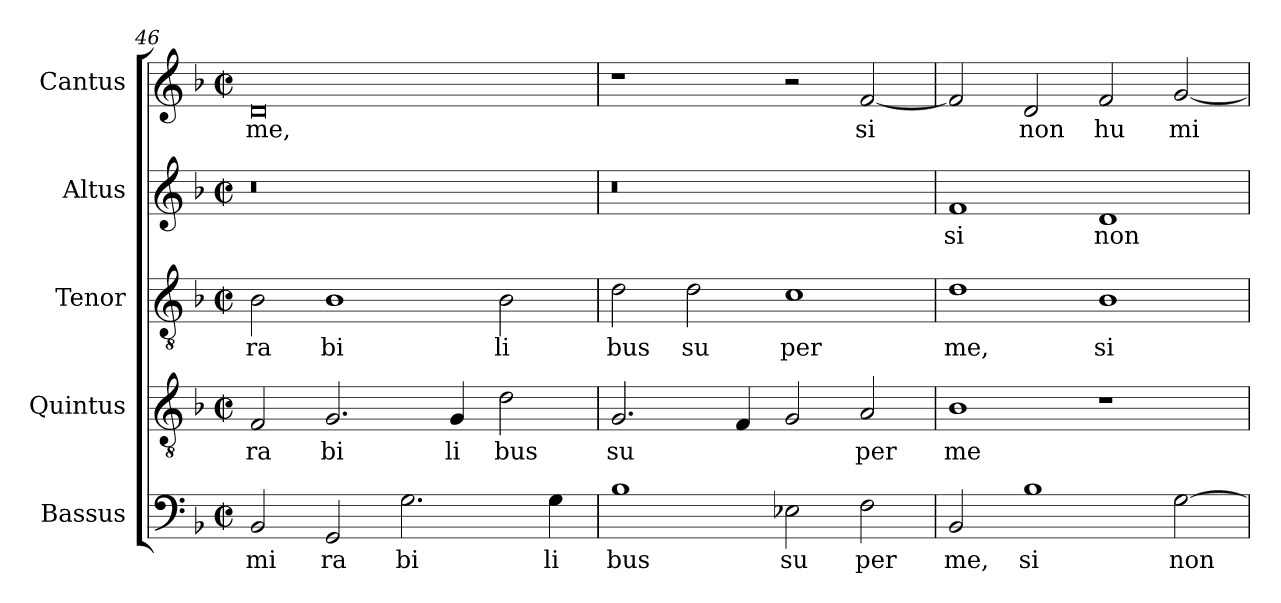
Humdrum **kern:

**kern	**text	**kern	**text	**kern	**text	**kern	**text	**kern	**text
*part5	*part5	*part4	*part4	*part3	*part3	*part2	*part2	*part1	*part1
*staff5	*staff5	*staff4	*staff4	*staff3	*staff3	*staff2	*staff2	*staff1	*staff1
*I"Bassus	*	*I"Quintus	*	*I"Tenor	*	*I"Altus	*	*I"Cantus	*
*clefF4	*	*clefGv2	*	*clefGv2	*	*clefG2	*	*clefG2	*
*k[b-]	*	*k[b-]	*	*k[b-]	*	*k[b-]	*	*k[b-]	*
*F:	*	*F:	*	*F:	*	*F:	*	*F:	*
*M2/2	*	*M2/2	*	*M2/2	*	*M2/2	*	*M2/2	*
*met(c|)	*	*met(c|)	*	*met(c|)	*	*met(c|)	*	*met(c|)	*
=46	=46	=46	=46	=46	=46	=46	=46	=46	=46
!	!LO:LY:b:cj	!	!LO:LY:b:cj	!	!LO:LY:b:cj	!	!	!	!LO:LY:b:cj
2BB-/	mi	2F/	ra	2B-\	ra	0r	.	0d	me,
!	!LO:LY:b:cj	!	!LO:LY:b:cj	!	!LO:LY:b:cj	!	!	!	!
2GG/	ra	2.G/	bi	1B-	bi	.	.	.	.
!	!LO:LY:b:cj	!	!	!	!	!	!	!	!
2.G\	bi	.	.	.	.	.	.	.	.
!	!	!	!LO:LY:b:cj	!	!	!	!	!	!
.	.	4G/	li	.	.	.	.	.	.
!	!	!	!LO:LY:b:cj	!	!LO:LY:b:cj	!	!	!	!
.	.	2d\	bus	2B-\	li	.	.	.	.
!	!LO:LY:b:cj	!	!	!	!	!	!	!	!
4G\	li	.	.	.	.	.	.	.	.
=47	=47	=47	=47	=47	=47	=47	=47	=47	=47
!	!LO:LY:b:cj	!	!LO:LY:b:cj	!	!LO:LY:b:cj	!	!	!	!
1B-	bus	2.G/	su	2d\	bus	0r	.	1r	.
!	!	!	!	!	!LO:LY:b:cj	!	!	!	!
.	.	.	.	2d\	su	.	.	.	.
!	!	!	!LO:LY:b:cj	!	!	!	!	!	!
.	.	4F/	.	.	.	.	.	.	.
!	!LO:LY:b:cj	!	!LO:LY:b:cj	!	!LO:LY:b:cj	!	!	!	!
2E-X\	su	2G/	.	1c	per	.	.	2r	.
!	!LO:LY:b:cj	!	!LO:LY:b:cj	!	!	!	!	!	!LO:LY:b:cj
2F\	per	2A/	per	.	.	.	.	[<2f/	si
=48	=48	=48	=48	=48	=48	=48	=48	=48	=48
!	!LO:LY:b:cj	!	!LO:LY:b:cj	!	!LO:LY:b:cj	!	!LO:LY:b:cj	!	!LO:LY:b:cj
2BB-/	me,	1B-	me	1d	me,	1f	si	2f/]	.
!	!LO:LY:b:cj	!	!	!	!	!	!	!	!LO:LY:b:cj
1B-	si	.	.	.	.	.	.	2d/	non
!	!	!	!	!	!LO:LY:b:cj	!	!LO:LY:b:cj	!	!LO:LY:b:cj
.	.	1r	.	1B-	si	1d	non	2f/	hu
!	!LO:LY:b:cj	!	!	!	!	!	!	!	!LO:LY:b:cj
[>2G\	non	.	.	.	.	.	.	[<2g/	mi
=	=	=	=	=	=	=	=	=	=
*-	*-	*-	*-	*-	*-	*-	*-	*-	*-
